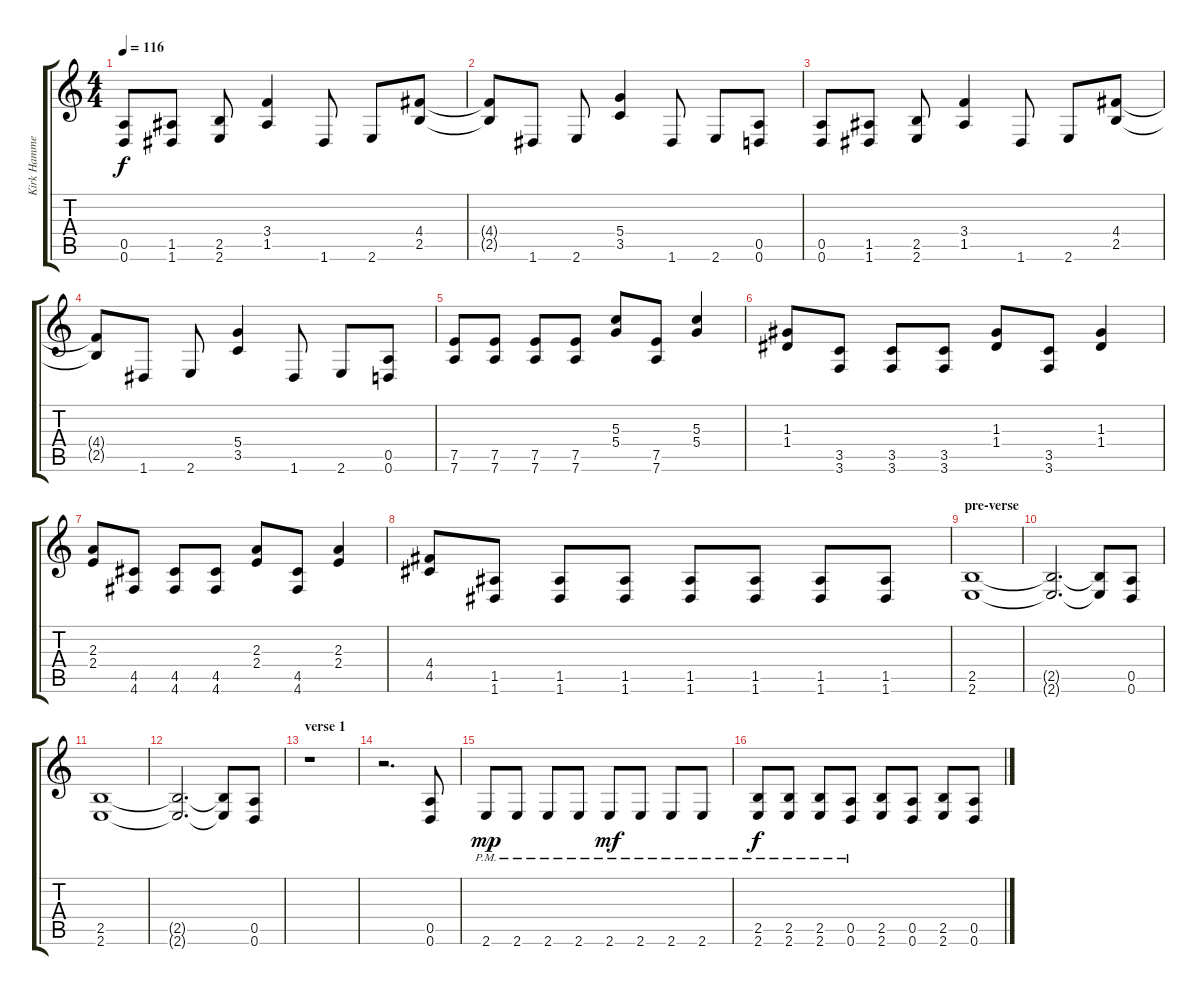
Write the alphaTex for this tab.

\track ("Kirk Hammet (Lead)" "Kirk Hamme") {instrument distortionguitar}
\staff {score tabs}
\tuning (E4 B3 G3 D3 A2 D2) {hide}
\ts (4 4)
\tempo 116
\clef g2
\ks c
(0.5 0.6).8{dy f} (1.5 1.6).8 (2.5 2.6).8 (3.4 1.5).4 1.6.8 2.6.8 (4.4 2.5).8 |
(4.4{t} 2.5{t}).8 1.6.8 2.6.8 (5.4 3.5).4 1.6.8 2.6.8 (0.5 0.6).8 |
(0.5 0.6).8 (1.5 1.6).8 (2.5 2.6).8 (3.4 1.5).4 1.6.8 2.6.8 (4.4 2.5).8 |
(4.4{t} 2.5{t}).8 1.6.8 2.6.8 (5.4 3.5).4 1.6.8 2.6.8 (0.5 0.6).8 |
(7.5 7.6).8 (7.5 7.6).8 (7.5 7.6).8 (7.5 7.6).8 (5.3 5.4).8 (7.5 7.6).8 (5.3 5.4).4 |
(1.3 1.4).8 (3.5 3.6).8 (3.5 3.6).8 (3.5 3.6).8 (1.3 1.4).8 (3.5 3.6).8 (1.3 1.4).4 |
(2.3 2.4).8 (4.5 4.6).8 (4.5 4.6).8 (4.5 4.6).8 (2.3 2.4).8 (4.5 4.6).8 (2.3 2.4).4 |
(4.4 4.5).8 (1.5 1.6).8 (1.5 1.6).8 (1.5 1.6).8 (1.5 1.6).8 (1.5 1.6).8 (1.5 1.6).8 (1.5 1.6).8 |
\section ("" "pre-verse")
(2.5 2.6).1 |
(2.5{t} 2.6{t}).2{d} (2.5{t} 2.6{t}).8 (0.5 0.6).8 |
(2.5 2.6).1 |
(2.5{t} 2.6{t}).2{d} (2.5{t} 2.6{t}).8 (0.5 0.6).8 |
\section ("" "verse 1")
r.1 |
r.2{d} (0.5 0.6).8 |
2.6{pm}.8{dy mp} 2.6{pm}.8 2.6{pm}.8 2.6{pm}.8 2.6{pm}.8{dy mf} 2.6{pm}.8 2.6{pm}.8 2.6{pm}.8 |
(2.5{pm} 2.6{pm}).8{dy f} (2.5{pm} 2.6{pm}).8 (2.5{pm} 2.6{pm}).8 (0.5{pm} 0.6{pm}).8 (2.5 2.6).8 (0.5 0.6).8 (2.5 2.6).8 (0.5 0.6).8
